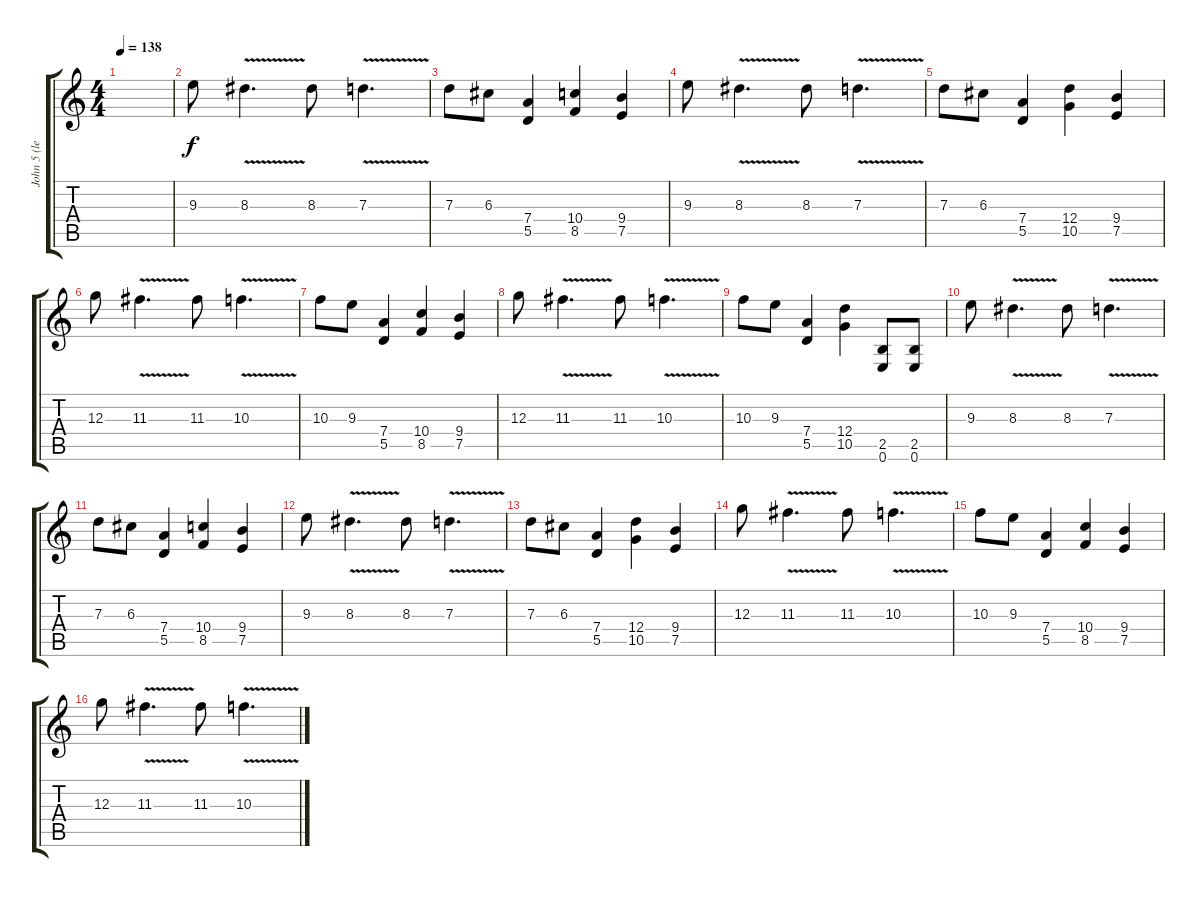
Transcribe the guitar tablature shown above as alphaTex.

\track ("John 5 (lead 1)" "John 5 (le") {instrument distortionguitar}
\staff {score tabs}
\tuning (E4 B3 G3 D3 A2 E2) {hide}
\ts (4 4)
\tempo 138
\clef g2
\ks c
|
9.3.8{instrument distortionguitar} 8.3{v}.4{d} 8.3.8 7.3{v}.4{d} |
7.3.8 6.3.8 (7.4 5.5).4 (10.4 8.5).4 (9.4 7.5).4 |
9.3.8 8.3{v}.4{d} 8.3.8 7.3{v}.4{d} |
7.3.8 6.3.8 (7.4 5.5).4 (12.4 10.5).4 (9.4 7.5).4 |
12.3.8 11.3{v}.4{d} 11.3.8 10.3{v}.4{d} |
10.3.8 9.3.8 (7.4 5.5).4 (10.4 8.5).4 (9.4 7.5).4 |
12.3.8 11.3{v}.4{d} 11.3.8 10.3{v}.4{d} |
10.3.8 9.3.8 (7.4 5.5).4 (12.4 10.5).4 (2.5 0.6).8 (2.5 0.6).8 |
9.3.8 8.3{v}.4{d} 8.3.8 7.3{v}.4{d} |
7.3.8 6.3.8 (7.4 5.5).4 (10.4 8.5).4 (9.4 7.5).4 |
9.3.8 8.3{v}.4{d} 8.3.8 7.3{v}.4{d} |
7.3.8 6.3.8 (7.4 5.5).4 (12.4 10.5).4 (9.4 7.5).4 |
12.3.8 11.3{v}.4{d} 11.3.8 10.3{v}.4{d} |
10.3.8 9.3.8 (7.4 5.5).4 (10.4 8.5).4 (9.4 7.5).4 |
12.3.8 11.3{v}.4{d} 11.3.8 10.3{v}.4{d}
